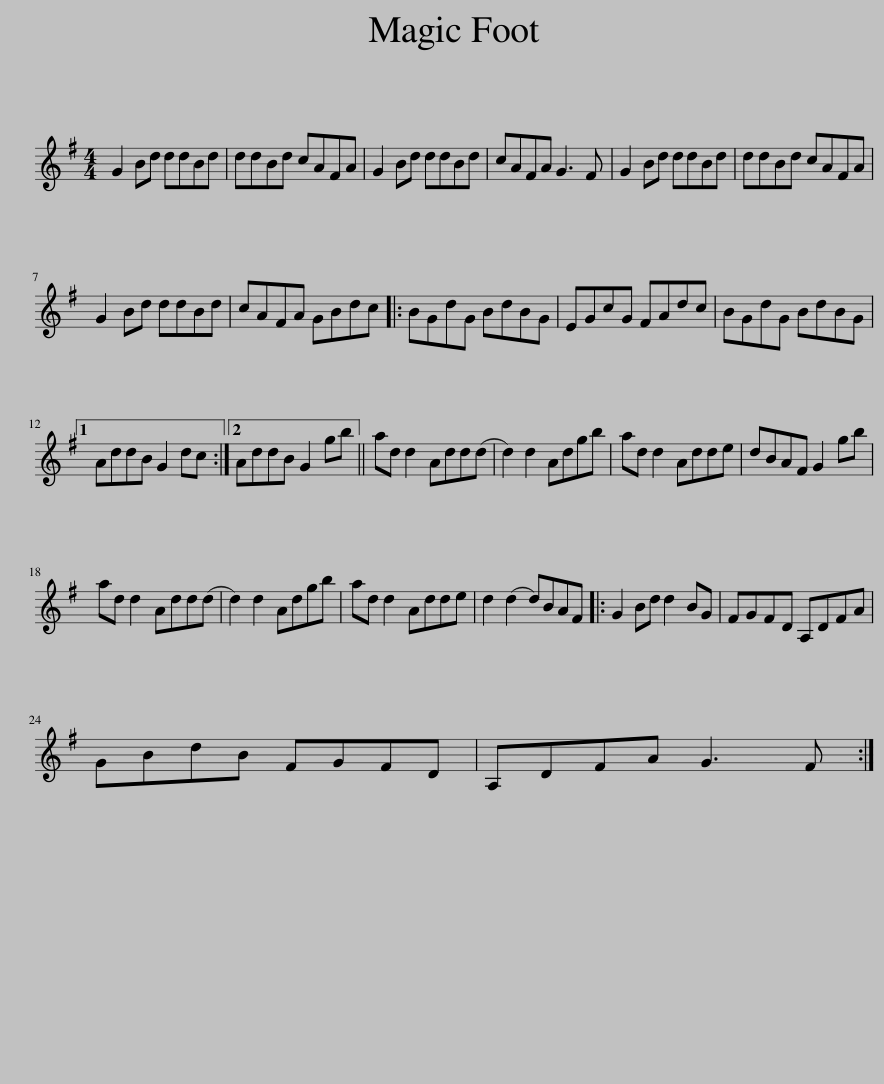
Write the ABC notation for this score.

X:1
L:1/8
M:4/4
I:linebreak $
K:G
V:1 treble
V:1
 G2 Bd ddBd | ddBd cAFA | G2 Bd ddBd | cAFA G3 F | G2 Bd ddBd | %5
 ddBd cAFA |$ G2 Bd ddBd | cAFA GBdc |: BGdG BdBG | EGcG FAdc | %10
 BGdG BdBG |1$ AddB G2 dc :|2 AddB G2 gb || ad d2 Add(d | d2) d2 Adgb | %15
 ad d2 Adde | dBAF G2 gb |$ ad d2 Add(d | d2) d2 Adgb | ad d2 Adde | %20
 d2 (d2 d)BAF |: G2 Bd d2 BG | FGFD A,DFA |$ GBdB FGFD | A,DFA G3 F :| %25
